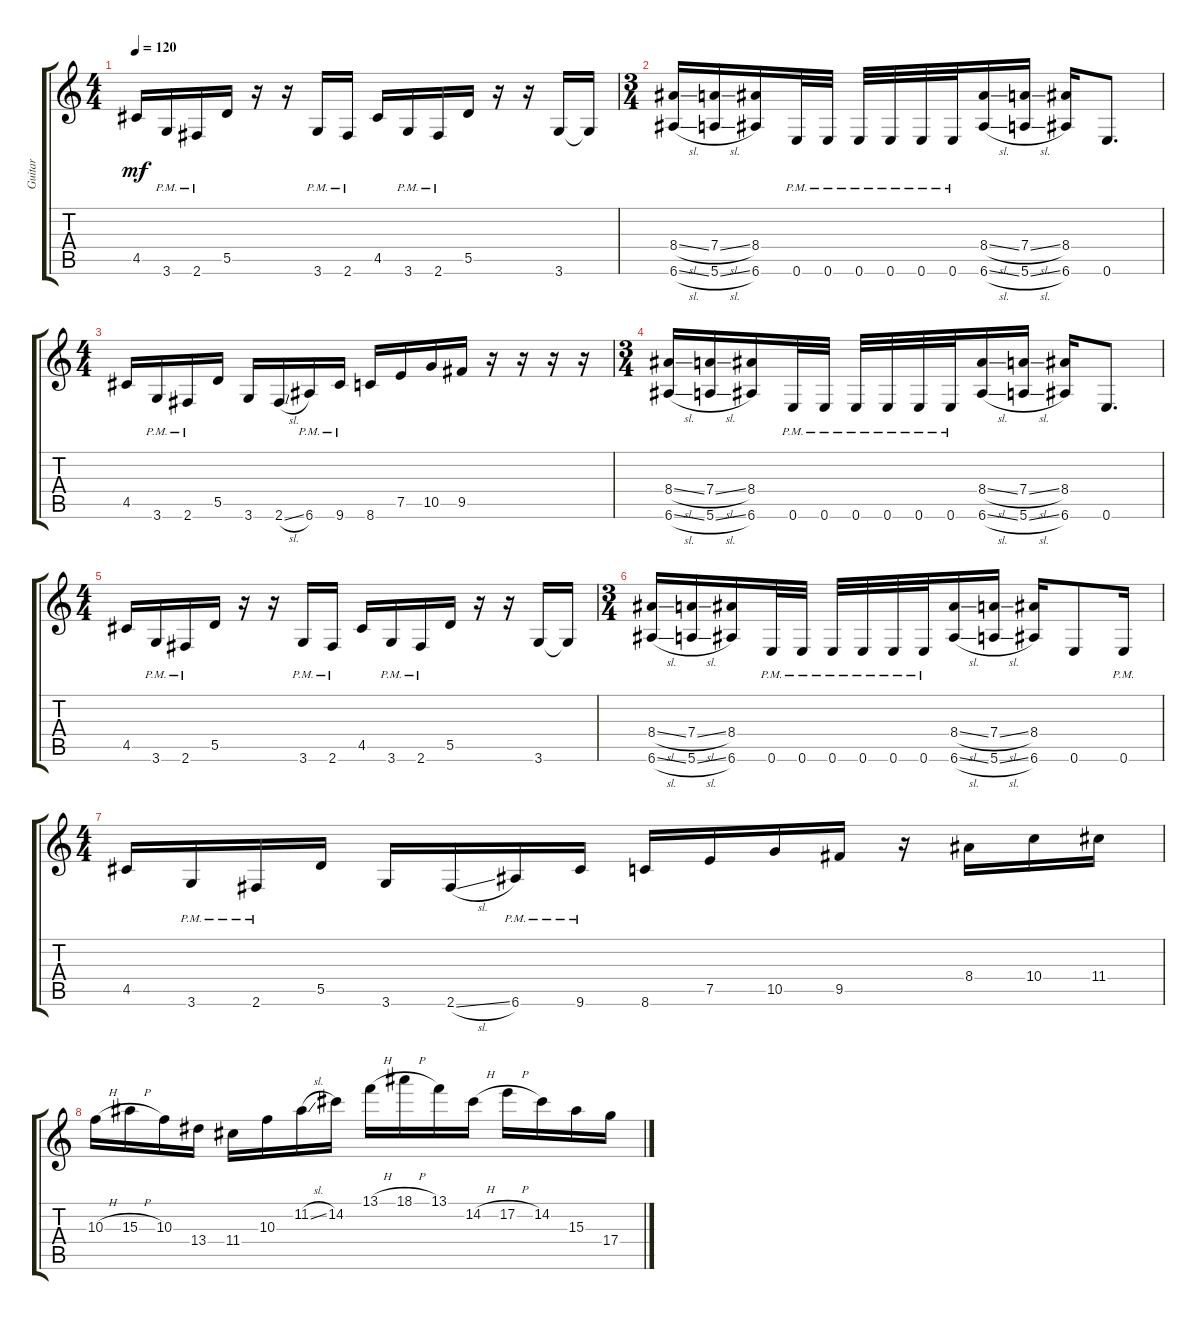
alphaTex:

\track ("Guitar" "Guitar") {instrument distortionguitar}
\staff {score tabs}
\tuning (E4 B3 G3 D3 A2 E2) {hide}
\ts (4 4)
\tempo 120
\clef g2
\ks c
4.5.16{dy mf} 3.6{pm}.16 2.6{pm}.16 5.5.16 r.16 r.16 3.6{pm}.16 2.6{pm}.16 4.5.16 3.6{pm}.16 2.6{pm}.16 5.5.16 r.16 r.16 3.6.16 3.6{t}.16 |
\ts (3 4)
(8.4{sl} 6.6{sl}).16 (7.4{sl} 5.6{sl}).16 (8.4 6.6).16 0.6{pm}.32 0.6{pm}.32 0.6{pm}.32 0.6{pm}.32 0.6{pm}.32 0.6{pm}.32 (8.4{sl} 6.6{sl}).16 (7.4{sl} 5.6{sl}).16 (8.4 6.6).16 0.6.8{d} |
\ts (4 4)
4.5.16 3.6{pm}.16 2.6{pm}.16 5.5.16 3.6.16 2.6{sl}.16 6.6{pm}.16 9.6{pm}.16 8.6.16 7.5.16 10.5.16 9.5.16 r.16 r.16 r.16 r.16 |
\ts (3 4)
(8.4{sl} 6.6{sl}).16 (7.4{sl} 5.6{sl}).16 (8.4 6.6).16 0.6{pm}.32 0.6{pm}.32 0.6{pm}.32 0.6{pm}.32 0.6{pm}.32 0.6{pm}.32 (8.4{sl} 6.6{sl}).16 (7.4{sl} 5.6{sl}).16 (8.4 6.6).16 0.6.8{d} |
\ts (4 4)
4.5.16 3.6{pm}.16 2.6{pm}.16 5.5.16 r.16 r.16 3.6{pm}.16 2.6{pm}.16 4.5.16 3.6{pm}.16 2.6{pm}.16 5.5.16 r.16 r.16 3.6.16 3.6{t}.16 |
\ts (3 4)
(8.4{sl} 6.6{sl}).16 (7.4{sl} 5.6{sl}).16 (8.4 6.6).16 0.6{pm}.32 0.6{pm}.32 0.6{pm}.32 0.6{pm}.32 0.6{pm}.32 0.6{pm}.32 (8.4{sl} 6.6{sl}).16 (7.4{sl} 5.6{sl}).16 (8.4 6.6).16 0.6.8 0.6{pm}.16 |
\ts (4 4)
4.5.16 3.6{pm}.16 2.6{pm}.16 5.5.16 3.6.16 2.6{sl}.16 6.6{pm}.16 9.6{pm}.16 8.6.16 7.5.16 10.5.16 9.5.16 r.16 8.4.16 10.4.16 11.4.16 |
10.3{h}.16 15.3{h}.16 10.3.16 13.4.16 11.4.16 10.3.16 11.2{sl}.16 14.2.16 13.1{h}.16 18.1{h}.16 13.1.16 14.2{h}.16 17.2{h}.16 14.2.16 15.3.16 17.4{sl}.16
